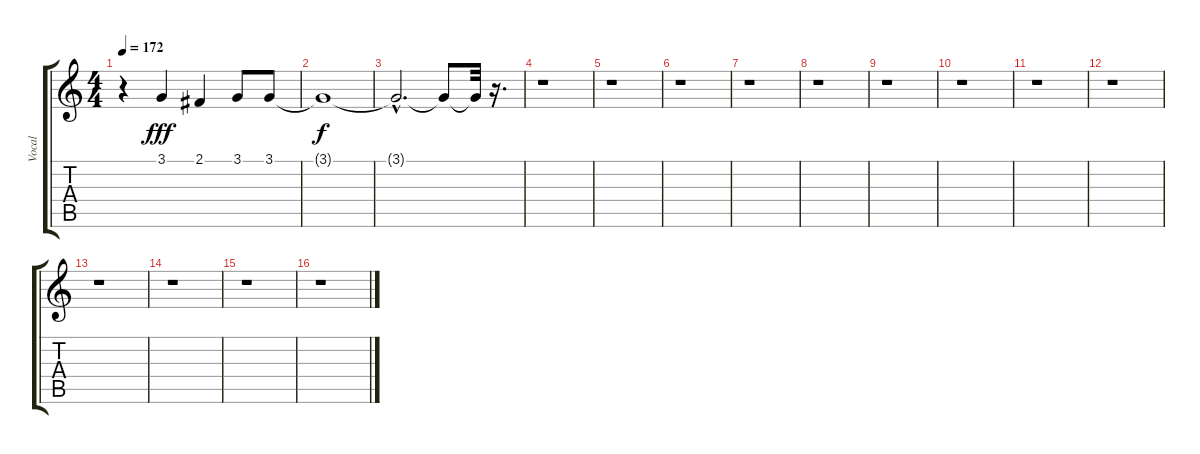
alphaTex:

\track ("Vocal" "Vocal") {instrument flute}
\staff {score tabs}
\tuning (E4 B3 G3 D3 A2 E2) {hide}
\ts (4 4)
\tempo 172
\clef g2
\ks c
r.4{dy f} 3.1.4{dy fff} 2.1.4 3.1.8 3.1.8 |
3.1{t}.1{dy f} |
3.1{hac t}.2{d} 3.1{t}.8 3.1{t}.32 r.16{d} |
r.1 |
r.1 |
r.1 |
r.1 |
r.1 |
r.1 |
r.1 |
r.1 |
r.1 |
r.1 |
r.1 |
r.1 |
r.1
